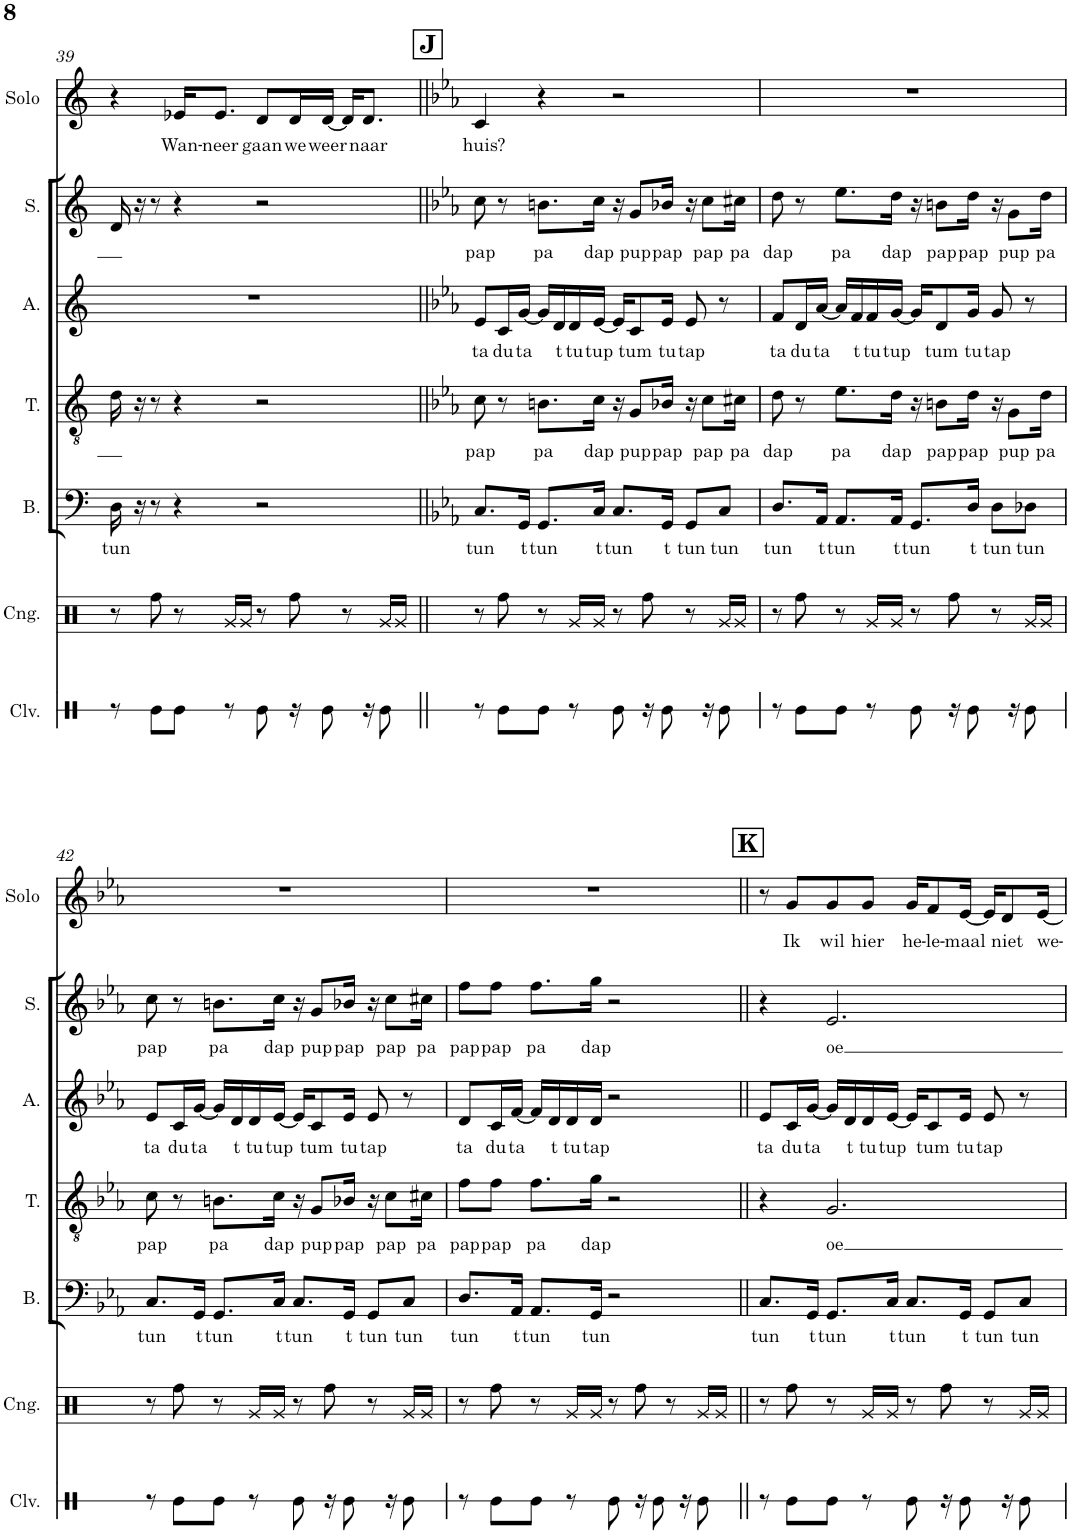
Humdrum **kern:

**kern	**kern	**kern	**text	**kern	**text	**kern	**text	**kern	**text	**kern	**text
*part7	*part6	*part5	*part5	*part4	*part4	*part3	*part3	*part2	*part2	*part1	*part1
*staff7	*staff6	*staff5	*staff5	*staff4	*staff4	*staff3	*staff3	*staff2	*staff2	*staff1	*staff1
*I"Claves	*I"Conga	*I"Bas	*	*I"Tenor	*	*I"Alt	*	*I"Sopraan	*	*I"Solo	*
*I'Clv.	*I'Cng.	*I'B.	*	*I'T.	*	*I'A.	*	*I'S.	*	*I'Solo	*
!!LO:PB:g=z
*clefX	*clefX	*clefF4	*	*clefGv2	*	*clefG2	*	*clefG2	*	*clefG2	*
*k[]	*k[]	*k[]	*	*k[]	*	*k[]	*	*k[]	*	*k[]	*
*M4/4	*M4/4	*M4/4	*	*M4/4	*	*M4/4	*	*M4/4	*	*M4/4	*
=39	=39	=39	=39	=39	=39	=39	=39	=39	=39	=39	=39
!	!	!	!LO:LY:b	!	!	!	!	!	!	!	!
8r	8r	16D\	tun	16d\	.	1r	.	16d/	.	4r	.
.	.	16r	.	16r	.	.	.	16r	.	.	.
8Re\L	8Rff\	8r	.	8r	.	.	.	8r	.	.	.
!	!	!	!	!	!	!	!	!	!	!	!LO:LY:b
8Re\J	8r	4r	.	4r	.	.	.	4r	.	16e-X/KL	Wan-
!	!	!	!	!	!	!	!	!	!	!	!LO:LY:b
.	.	.	.	.	.	.	.	.	.	8.e-/J	-neer
8r	16Rg/LL	.	.	.	.	.	.	.	.	.	.
.	16Rg/JJ	.	.	.	.	.	.	.	.	.	.
!	!	!	!	!	!	!	!	!	!	!	!LO:LY:b
8Re\	8r	2r	.	2r	.	.	.	2r	.	8d/L	gaan
!	!	!	!	!	!	!	!	!	!	!	!LO:LY:b
16r	8Rff\	.	.	.	.	.	.	.	.	16d/L	we
!	!	!	!	!	!	!	!	!	!	!	!LO:LY:b
8Re\	.	.	.	.	.	.	.	.	.	[16d/JJ	weer
.	8r	.	.	.	.	.	.	.	.	16d/KL]	.
!	!	!	!	!	!	!	!	!	!	!	!LO:LY:b
16r	.	.	.	.	.	.	.	.	.	8.d/J	naar
8Re\	16Rg/LL	.	.	.	.	.	.	.	.	.	.
.	16Rg/JJ	.	.	.	.	.	.	.	.	.	.
!!LO:REH:place=s1:a:B:cj:fs=14:t=J
=40||	=40||	=40||	=40||	=40||	=40||	=40||	=40||	=40||	=40||	=40||	=40||
*	*	*k[b-e-a-]	*	*k[b-e-a-]	*	*k[b-e-a-]	*	*k[b-e-a-]	*	*k[b-e-a-]	*
!	!	!	!LO:LY:b	!	!LO:LY:b	!	!LO:LY:b	!	!LO:LY:b	!	!LO:LY:b
8r	8r	8.C/L	tun	8c\	pap	8e-/L	ta	8cc\	pap	4c/	huis?
!	!	!	!	!	!	!	!LO:LY:b	!	!	!	!
8Re\L	8Rff\	.	.	8r	.	16c/L	du	8r	.	.	.
!	!	!	!LO:LY:b	!	!	!	!LO:LY:b	!	!	!	!
.	.	16GG/Jk	t	.	.	[16g/JJ	ta	.	.	.	.
!	!	!	!LO:LY:b	!	!LO:LY:b	!	!	!	!LO:LY:b	!	!
8Re\J	8r	8.GG/L	tun	8.Bn\L	pa	16g/LL]	.	8.bn\L	pa	4r	.
!	!	!	!	!	!	!	!LO:LY:b	!	!	!	!
.	.	.	.	.	.	16d/	t	.	.	.	.
!	!	!	!	!	!	!	!LO:LY:b	!	!	!	!
8r	16Rg/LL	.	.	.	.	16d/	tu	.	.	.	.
!	!	!	!LO:LY:b	!	!LO:LY:b	!	!LO:LY:b	!	!LO:LY:b	!	!
.	16Rg/JJ	16C/Jk	t	16c\Jk	dap	[16e-/JJ	tup	16cc\Jk	dap	.	.
!	!	!	!LO:LY:b	!	!	!	!	!	!	!	!
8Re\	8r	8.C/L	tun	16r	.	16e-/KL]	.	16r	.	2r	.
!	!	!	!	!	!LO:LY:b	!	!LO:LY:b	!	!LO:LY:b	!	!
.	.	.	.	8G/L	pup	8c/	tum	8g/L	pup	.	.
16r	8Rff\	.	.	.	.	.	.	.	.	.	.
!	!	!	!LO:LY:b	!	!LO:LY:b	!	!LO:LY:b	!	!LO:LY:b	!	!
8Re\	.	16GG/Jk	t	16B-X/Jk	pap	16e-/Jk	tu	16b-X/Jk	pap	.	.
!	!	!	!LO:LY:b	!	!	!	!LO:LY:b	!	!	!	!
.	8r	8GG/L	tun	16r	.	8e-/	tap	16r	.	.	.
!	!	!	!	!	!LO:LY:b	!	!	!	!LO:LY:b	!	!
16r	.	.	.	8c\L	pap	.	.	8cc\L	pap	.	.
!	!	!	!LO:LY:b	!	!	!	!	!	!	!	!
8Re\	16Rg/LL	8C/J	tun	.	.	8r	.	.	.	.	.
!	!	!	!	!	!LO:LY:b	!	!	!	!LO:LY:b	!	!
.	16Rg/JJ	.	.	16c#X\Jk	pa	.	.	16cc#X\Jk	pa	.	.
=41	=41	=41	=41	=41	=41	=41	=41	=41	=41	=41	=41
!	!	!	!LO:LY:b	!	!LO:LY:b	!	!LO:LY:b	!	!LO:LY:b	!	!
8r	8r	8.D/L	tun	8d\	dap	8f/L	ta	8dd\	dap	1r	.
!	!	!	!	!	!	!	!LO:LY:b	!	!	!	!
8Re\L	8Rff\	.	.	8r	.	16d/L	du	8r	.	.	.
!	!	!	!LO:LY:b	!	!	!	!LO:LY:b	!	!	!	!
.	.	16AA-/Jk	t	.	.	[16a-/JJ	ta	.	.	.	.
!	!	!	!LO:LY:b	!	!LO:LY:b	!	!	!	!LO:LY:b	!	!
8Re\J	8r	8.AA-/L	tun	8.e-\L	pa	16a-/LL]	.	8.ee-\L	pa	.	.
!	!	!	!	!	!	!	!LO:LY:b	!	!	!	!
.	.	.	.	.	.	16f/	t	.	.	.	.
!	!	!	!	!	!	!	!LO:LY:b	!	!	!	!
8r	16Rg/LL	.	.	.	.	16f/	tu	.	.	.	.
!	!	!	!LO:LY:b	!	!LO:LY:b	!	!LO:LY:b	!	!LO:LY:b	!	!
.	16Rg/JJ	16AA-/Jk	t	16d\Jk	dap	[16g/JJ	tup	16dd\Jk	dap	.	.
!	!	!	!LO:LY:b	!	!	!	!	!	!	!	!
8Re\	8r	8.GG/L	tun	16r	.	16g/KL]	.	16r	.	.	.
!	!	!	!	!	!LO:LY:b	!	!LO:LY:b	!	!LO:LY:b	!	!
.	.	.	.	8Bn\L	pap	8d/	tum	8bn\L	pap	.	.
16r	8Rff\	.	.	.	.	.	.	.	.	.	.
!	!	!	!LO:LY:b	!	!LO:LY:b	!	!LO:LY:b	!	!LO:LY:b	!	!
8Re\	.	16D/Jk	t	16d\Jk	pap	16g/Jk	tu	16dd\Jk	pap	.	.
!	!	!	!LO:LY:b	!	!	!	!LO:LY:b	!	!	!	!
.	8r	8D\L	tun	16r	.	8g/	tap	16r	.	.	.
!	!	!	!	!	!LO:LY:b	!	!	!	!LO:LY:b	!	!
16r	.	.	.	8G\L	pup	.	.	8g\L	pup	.	.
!	!	!	!LO:LY:b	!	!	!	!	!	!	!	!
8Re\	16Rg/LL	8D-X\J	tun	.	.	8r	.	.	.	.	.
!	!	!	!	!	!LO:LY:b	!	!	!	!LO:LY:b	!	!
.	16Rg/JJ	.	.	16d\Jk	pa	.	.	16dd\Jk	pa	.	.
!!LO:LB:g=z
=42	=42	=42	=42	=42	=42	=42	=42	=42	=42	=42	=42
!	!	!	!LO:LY:b	!	!LO:LY:b	!	!LO:LY:b	!	!LO:LY:b	!	!
8r	8r	8.C/L	tun	8c\	pap	8e-/L	ta	8cc\	pap	1r	.
!	!	!	!	!	!	!	!LO:LY:b	!	!	!	!
8Re\L	8Rff\	.	.	8r	.	16c/L	du	8r	.	.	.
!	!	!	!LO:LY:b	!	!	!	!LO:LY:b	!	!	!	!
.	.	16GG/Jk	t	.	.	[16g/JJ	ta	.	.	.	.
!	!	!	!LO:LY:b	!	!LO:LY:b	!	!	!	!LO:LY:b	!	!
8Re\J	8r	8.GG/L	tun	8.Bn\L	pa	16g/LL]	.	8.bn\L	pa	.	.
!	!	!	!	!	!	!	!LO:LY:b	!	!	!	!
.	.	.	.	.	.	16d/	t	.	.	.	.
!	!	!	!	!	!	!	!LO:LY:b	!	!	!	!
8r	16Rg/LL	.	.	.	.	16d/	tu	.	.	.	.
!	!	!	!LO:LY:b	!	!LO:LY:b	!	!LO:LY:b	!	!LO:LY:b	!	!
.	16Rg/JJ	16C/Jk	t	16c\Jk	dap	[16e-/JJ	tup	16cc\Jk	dap	.	.
!	!	!	!LO:LY:b	!	!	!	!	!	!	!	!
8Re\	8r	8.C/L	tun	16r	.	16e-/KL]	.	16r	.	.	.
!	!	!	!	!	!LO:LY:b	!	!LO:LY:b	!	!LO:LY:b	!	!
.	.	.	.	8G/L	pup	8c/	tum	8g/L	pup	.	.
16r	8Rff\	.	.	.	.	.	.	.	.	.	.
!	!	!	!LO:LY:b	!	!LO:LY:b	!	!LO:LY:b	!	!LO:LY:b	!	!
8Re\	.	16GG/Jk	t	16B-X/Jk	pap	16e-/Jk	tu	16b-X/Jk	pap	.	.
!	!	!	!LO:LY:b	!	!	!	!LO:LY:b	!	!	!	!
.	8r	8GG/L	tun	16r	.	8e-/	tap	16r	.	.	.
!	!	!	!	!	!LO:LY:b	!	!	!	!LO:LY:b	!	!
16r	.	.	.	8c\L	pap	.	.	8cc\L	pap	.	.
!	!	!	!LO:LY:b	!	!	!	!	!	!	!	!
8Re\	16Rg/LL	8C/J	tun	.	.	8r	.	.	.	.	.
!	!	!	!	!	!LO:LY:b	!	!	!	!LO:LY:b	!	!
.	16Rg/JJ	.	.	16c#X\Jk	pa	.	.	16cc#X\Jk	pa	.	.
=43	=43	=43	=43	=43	=43	=43	=43	=43	=43	=43	=43
!	!	!	!LO:LY:b	!	!LO:LY:b	!	!LO:LY:b	!	!LO:LY:b	!	!
8r	8r	8.D/L	tun	8f\L	pap	8d/L	ta	8ff\L	pap	1r	.
!	!	!	!	!	!LO:LY:b	!	!LO:LY:b	!	!LO:LY:b	!	!
8Re\L	8Rff\	.	.	8f\J	pap	16c/L	du	8ff\J	pap	.	.
!	!	!	!LO:LY:b	!	!	!	!LO:LY:b	!	!	!	!
.	.	16AA-/Jk	t	.	.	[16f/JJ	ta	.	.	.	.
!	!	!	!LO:LY:b	!	!LO:LY:b	!	!	!	!LO:LY:b	!	!
8Re\J	8r	8.AA-/L	tun	8.f\L	pa	16f/LL]	.	8.ff\L	pa	.	.
!	!	!	!	!	!	!	!LO:LY:b	!	!	!	!
.	.	.	.	.	.	16d/	t	.	.	.	.
!	!	!	!	!	!	!	!LO:LY:b	!	!	!	!
8r	16Rg/LL	.	.	.	.	16d/	tu	.	.	.	.
!	!	!	!LO:LY:b	!	!LO:LY:b	!	!LO:LY:b	!	!LO:LY:b	!	!
.	16Rg/JJ	16GG/Jk	tun	16g\Jk	dap	16d/JJ	tap	16gg\Jk	dap	.	.
8Re\	8r	2r	.	2r	.	2r	.	2r	.	.	.
16r	8Rff\	.	.	.	.	.	.	.	.	.	.
8Re\	.	.	.	.	.	.	.	.	.	.	.
.	8r	.	.	.	.	.	.	.	.	.	.
16r	.	.	.	.	.	.	.	.	.	.	.
8Re\	16Rg/LL	.	.	.	.	.	.	.	.	.	.
.	16Rg/JJ	.	.	.	.	.	.	.	.	.	.
!!LO:REH:place=s1:a:B:cj:fs=14:t=K
=44||	=44||	=44||	=44||	=44||	=44||	=44||	=44||	=44||	=44||	=44||	=44||
!	!	!	!LO:LY:b	!	!	!	!LO:LY:b	!	!	!	!
8r	8r	8.C/L	tun	4r	.	8e-/L	ta	4r	.	8r	.
!	!	!	!	!	!	!	!LO:LY:b	!	!	!	!LO:LY:b
8Re\L	8Rff\	.	.	.	.	16c/L	du	.	.	8g/L	Ik
!	!	!	!LO:LY:b	!	!	!	!LO:LY:b	!	!	!	!
.	.	16GG/Jk	t	.	.	[16g/JJ	ta	.	.	.	.
!	!	!	!LO:LY:b	!	!LO:LY:b	!	!	!	!LO:LY:b	!	!LO:LY:b
8Re\J	8r	8.GG/L	tun	2.G/	oe	16g/LL]	.	2.e-/	oe	8g/	wil
!	!	!	!	!	!	!	!LO:LY:b	!	!	!	!
.	.	.	.	.	.	16d/	t	.	.	.	.
!	!	!	!	!	!	!	!LO:LY:b	!	!	!	!LO:LY:b
8r	16Rg/LL	.	.	.	.	16d/	tu	.	.	8g/J	hier
!	!	!	!LO:LY:b	!	!	!	!LO:LY:b	!	!	!	!
.	16Rg/JJ	16C/Jk	t	.	.	[16e-/JJ	tup	.	.	.	.
!	!	!	!LO:LY:b	!	!	!	!	!	!	!	!LO:LY:b
8Re\	8r	8.C/L	tun	.	.	16e-/KL]	.	.	.	16g/KL	he-
!	!	!	!	!	!	!	!LO:LY:b	!	!	!	!LO:LY:b
.	.	.	.	.	.	8c/	tum	.	.	8f/	-le-
16r	8Rff\	.	.	.	.	.	.	.	.	.	.
!	!	!	!LO:LY:b	!	!	!	!LO:LY:b	!	!	!	!LO:LY:b
8Re\	.	16GG/Jk	t	.	.	16e-/Jk	tu	.	.	[16e-/Jk	-maal
!	!	!	!LO:LY:b	!	!	!	!LO:LY:b	!	!	!	!
.	8r	8GG/L	tun	.	.	8e-/	tap	.	.	16e-/KL]	.
!	!	!	!	!	!	!	!	!	!	!	!LO:LY:b
16r	.	.	.	.	.	.	.	.	.	8d/	niet
!	!	!	!LO:LY:b	!	!	!	!	!	!	!	!
8Re\	16Rg/LL	8C/J	tun	.	.	8r	.	.	.	.	.
!	!	!	!	!	!	!	!	!	!	!	!LO:LY:b
.	16Rg/JJ	.	.	.	.	.	.	.	.	[16e-/Jk	we-
=	=	=	=	=	=	=	=	=	=	=	=
*-	*-	*-	*-	*-	*-	*-	*-	*-	*-	*-	*-
